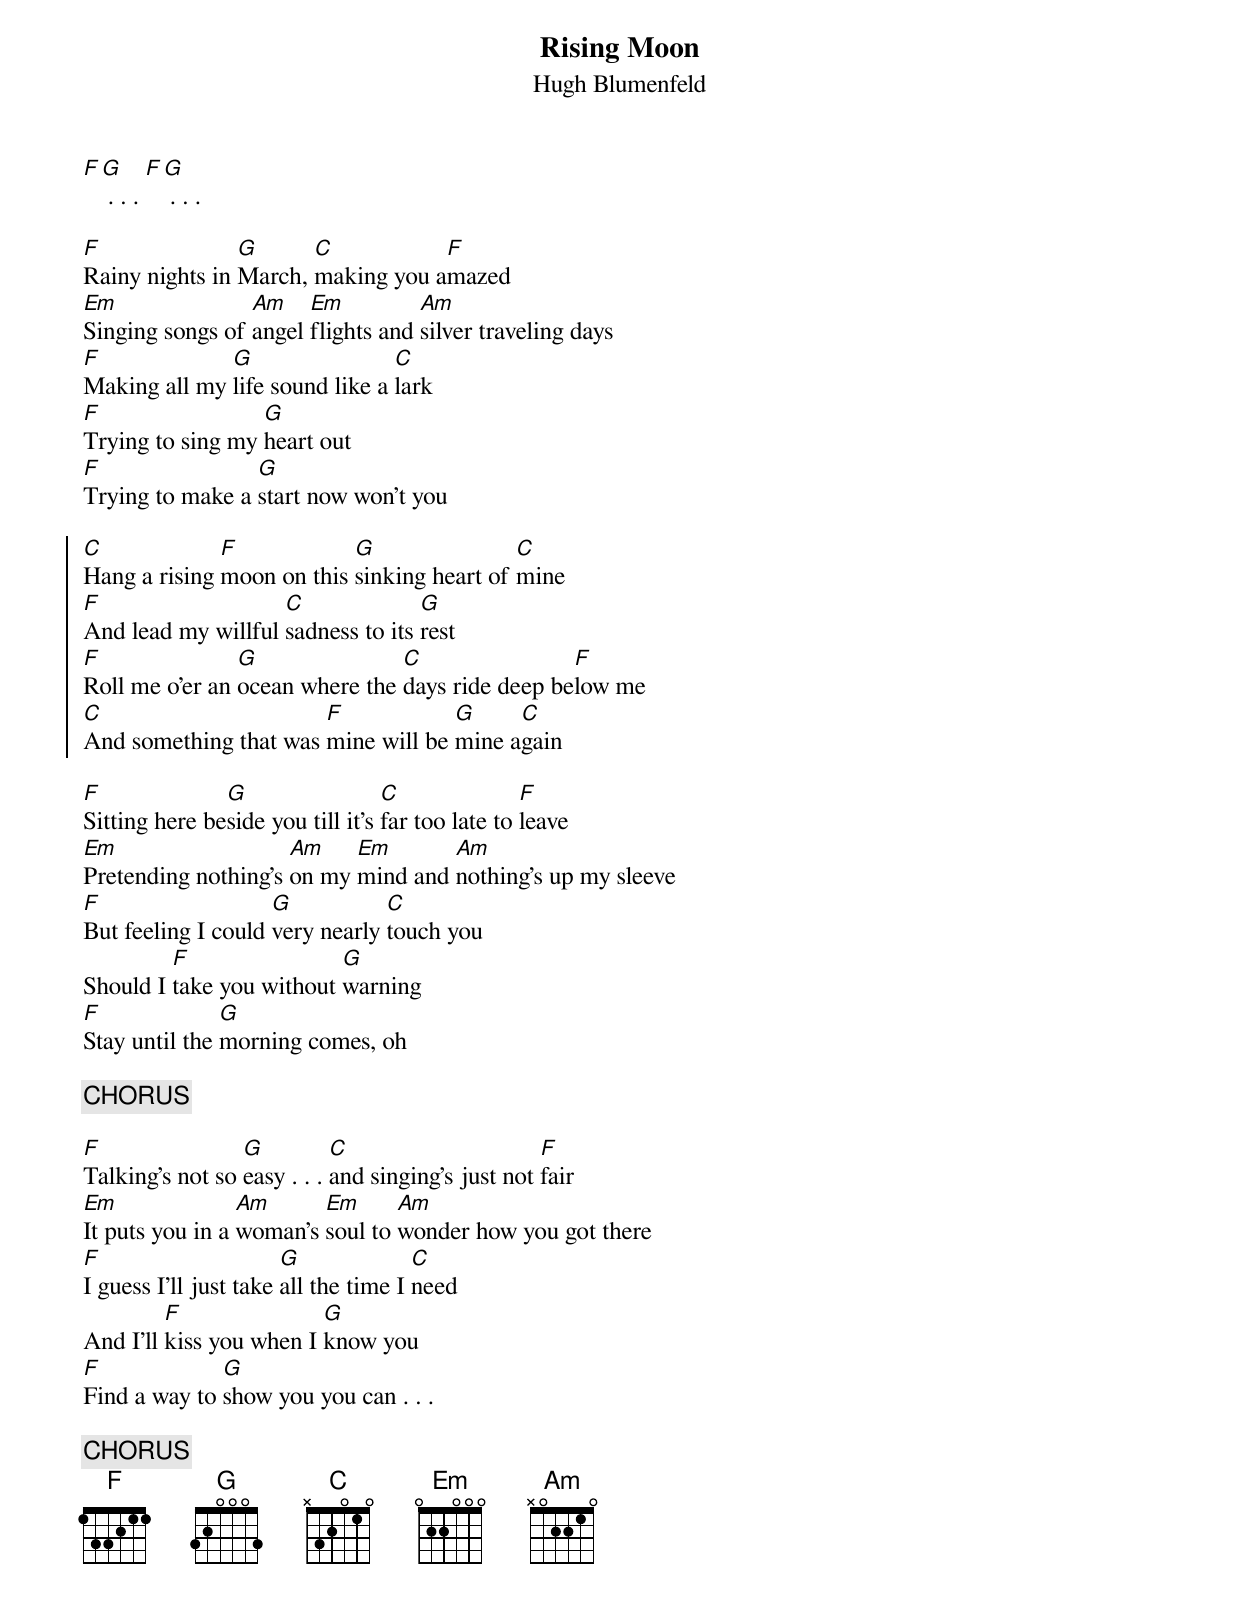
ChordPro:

{t: Rising Moon}
{st: Hugh Blumenfeld}

[F][G] . . . [F][G] . . .

[F]Rainy nights in [G]March, [C]making you a[F]mazed
[Em]Singing songs of [Am]angel [Em]flights and [Am]silver traveling days
[F]Making all my [G]life sound like a [C]lark
[F]Trying to sing my [G]heart out
[F]Trying to make a [G]start now won't you

{soc}
[C]Hang a rising [F]moon on this [G]sinking heart of [C]mine
[F]And lead my willful [C]sadness to its [G]rest
[F]Roll me o'er an [G]ocean where the [C]days ride deep be[F]low me
[C]And something that was [F]mine will be [G]mine a[C]gain
{eoc}

[F]Sitting here be[G]side you till it's [C]far too late to [F]leave
[Em]Pretending nothing's [Am]on my [Em]mind and [Am]nothing's up my sleeve
[F]But feeling I could [G]very nearly [C]touch you
Should I [F]take you without [G]warning
[F]Stay until the [G]morning comes, oh

{c: CHORUS}

[F]Talking's not so [G]easy . . . [C]and singing's just not [F]fair
[Em]It puts you in a [Am]woman's [Em]soul to [Am]wonder how you got there
[F]I guess I'll just take [G]all the time I [C]need
And I'll [F]kiss you when I [G]know you
[F]Find a way to [G]show you you can . . .

{c: CHORUS}
